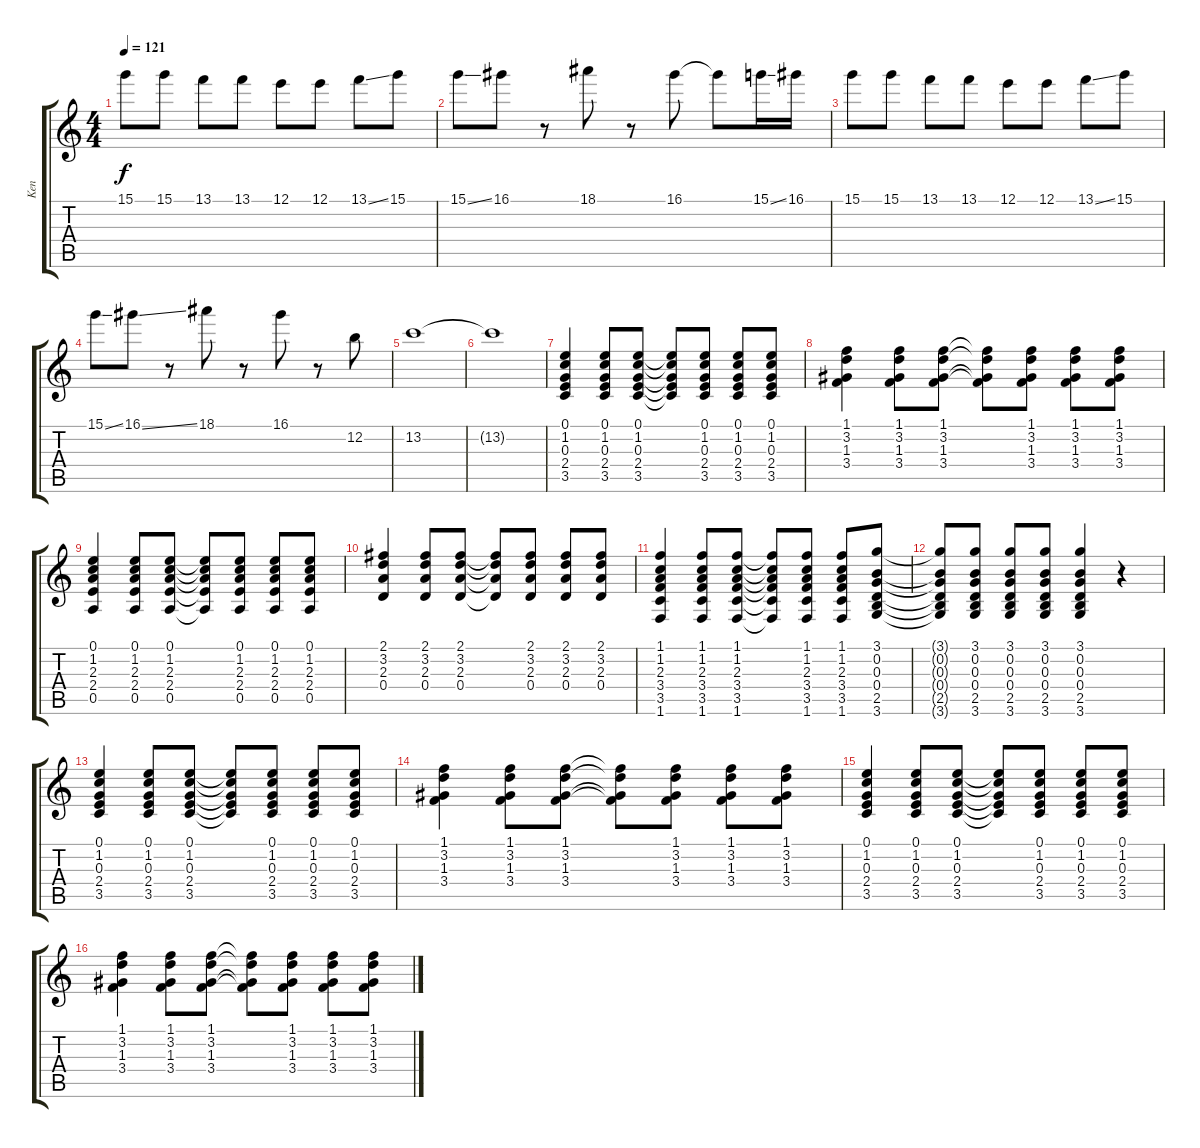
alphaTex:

\track ("Ken" "Ken") {instrument acousticguitarnylon}
\staff {score tabs}
\tuning (E4 B3 G3 D3 A2 E2) {hide}
\ts (4 4)
\tempo 121
\clef g2
\ks c
15.1.8{dy f} 15.1.8 13.1.8 13.1.8 12.1.8 12.1.8 13.1{ss}.8 15.1.8 |
15.1{ss}.8 16.1.8 r.8 18.1.8 r.8 16.1.8 16.1{t}.8 15.1{ss}.16 16.1.16 |
15.1.8 15.1.8 13.1.8 13.1.8 12.1.8 12.1.8 13.1{ss}.8 15.1.8 |
15.1{ss}.8 16.1{ss}.8 r.8 18.1.8 r.8 16.1.8 r.8 12.2.8 |
13.2.1 |
13.2{t}.1 |
(0.1 1.2 0.3 2.4 3.5).4 (0.1 1.2 0.3 2.4 3.5).8 (0.1 1.2 0.3 2.4 3.5).8 (0.1{t} 1.2{t} 0.3{t} 2.4{t} 3.5{t}).8 (0.1 1.2 0.3 2.4 3.5).8 (0.1 1.2 0.3 2.4 3.5).8 (0.1 1.2 0.3 2.4 3.5).8 |
(1.1 3.2 1.3 3.4).4 (1.1 3.2 1.3 3.4).8 (1.1 3.2 1.3 3.4).8 (1.1{t} 3.2{t} 1.3{t} 3.4{t}).8 (1.1 3.2 1.3 3.4).8 (1.1 3.2 1.3 3.4).8 (1.1 3.2 1.3 3.4).8 |
(0.1 1.2 2.3 2.4 0.5).4 (0.1 1.2 2.3 2.4 0.5).8 (0.1 1.2 2.3 2.4 0.5).8 (0.1{t} 1.2{t} 2.3{t} 2.4{t} 0.5{t}).8 (0.1 1.2 2.3 2.4 0.5).8 (0.1 1.2 2.3 2.4 0.5).8 (0.1 1.2 2.3 2.4 0.5).8 |
(2.1 3.2 2.3 0.4).4 (2.1 3.2 2.3 0.4).8 (2.1 3.2 2.3 0.4).8 (2.1{t} 3.2{t} 2.3{t} 0.4{t}).8 (2.1 3.2 2.3 0.4).8 (2.1 3.2 2.3 0.4).8 (2.1 3.2 2.3 0.4).8 |
(1.1 1.2 2.3 3.4 3.5 1.6).4 (1.1 1.2 2.3 3.4 3.5 1.6).8 (1.1 1.2 2.3 3.4 3.5 1.6).8 (1.1{t} 1.2{t} 2.3{t} 3.4{t} 3.5{t} 1.6{t}).8 (1.1 1.2 2.3 3.4 3.5 1.6).8 (1.1 1.2 2.3 3.4 3.5 1.6).8 (3.1 0.2 0.3 0.4 2.5 3.6).8 |
(3.1{t} 0.2{t} 0.3{t} 0.4{t} 2.5{t} 3.6{t}).8 (3.1 0.2 0.3 0.4 2.5 3.6).8 (3.1 0.2 0.3 0.4 2.5 3.6).8 (3.1 0.2 0.3 0.4 2.5 3.6).8 (3.1 0.2 0.3 0.4 2.5 3.6).4 r.4 |
(0.1 1.2 0.3 2.4 3.5).4 (0.1 1.2 0.3 2.4 3.5).8 (0.1 1.2 0.3 2.4 3.5).8 (0.1{t} 1.2{t} 0.3{t} 2.4{t} 3.5{t}).8 (0.1 1.2 0.3 2.4 3.5).8 (0.1 1.2 0.3 2.4 3.5).8 (0.1 1.2 0.3 2.4 3.5).8 |
(1.1 3.2 1.3 3.4).4 (1.1 3.2 1.3 3.4).8 (1.1 3.2 1.3 3.4).8 (1.1{t} 3.2{t} 1.3{t} 3.4{t}).8 (1.1 3.2 1.3 3.4).8 (1.1 3.2 1.3 3.4).8 (1.1 3.2 1.3 3.4).8 |
(0.1 1.2 0.3 2.4 3.5).4 (0.1 1.2 0.3 2.4 3.5).8 (0.1 1.2 0.3 2.4 3.5).8 (0.1{t} 1.2{t} 0.3{t} 2.4{t} 3.5{t}).8 (0.1 1.2 0.3 2.4 3.5).8 (0.1 1.2 0.3 2.4 3.5).8 (0.1 1.2 0.3 2.4 3.5).8 |
(1.1 3.2 1.3 3.4).4 (1.1 3.2 1.3 3.4).8 (1.1 3.2 1.3 3.4).8 (1.1{t} 3.2{t} 1.3{t} 3.4{t}).8 (1.1 3.2 1.3 3.4).8 (1.1 3.2 1.3 3.4).8 (1.1 3.2 1.3 3.4).8
